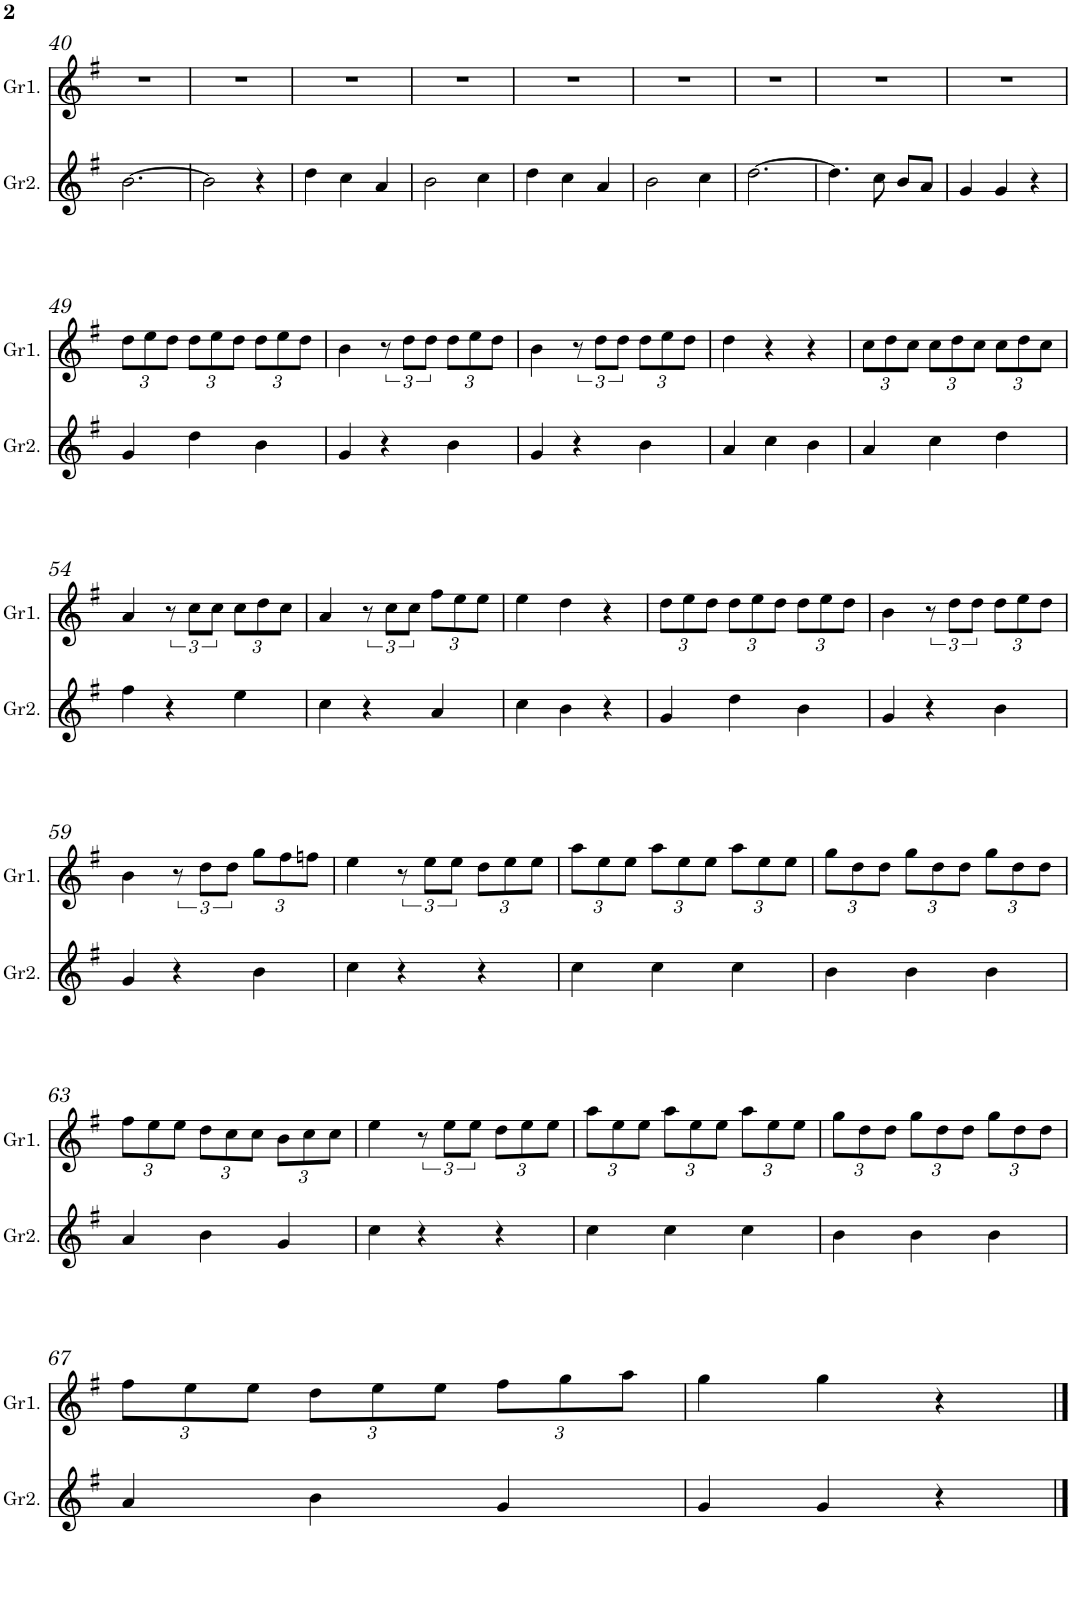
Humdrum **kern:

**kern	**kern
*part2	*part1
*staff2	*staff1
*I"Gralla2	*I"Gralla1
*I'Gr2.	*I'Gr1.
!!LO:PB:g=z
*clefG2	*clefG2
*k[f#]	*k[f#]
*M3/4	*M3/4
=40	=40
[2.b\	2.r
=41	=41
2b\]	2.r
4r	.
=42	=42
4dd\	2.r
4cc\	.
4a/	.
=43	=43
2b\	2.r
4cc\	.
=44	=44
4dd\	2.r
4cc\	.
4a/	.
=45	=45
2b\	2.r
4cc\	.
=46	=46
[2.dd\	2.r
=47	=47
4.dd\]	2.r
8cc\	.
8b/L	.
8a/J	.
=48	=48
4g/	2.r
4g/	.
4r	.
!!LO:LB:g=z
=49	=49
*	*Xbrackettup
4g/	12dd\L
.	12ee\
.	12dd\J
4dd\	12dd\L
.	12ee\
.	12dd\J
4b\	12dd\L
.	12ee\
.	12dd\J
=50	=50
4g/	4b\
*	*brackettup
4r	12r
.	12dd\L
.	12dd\J
*	*Xbrackettup
4b\	12dd\L
.	12ee\
.	12dd\J
=51	=51
4g/	4b\
*	*brackettup
4r	12r
.	12dd\L
.	12dd\J
*	*Xbrackettup
4b\	12dd\L
.	12ee\
.	12dd\J
=52	=52
4a/	4dd\
4cc\	4r
4b\	4r
=53	=53
4a/	12cc\L
.	12dd\
.	12cc\J
4cc\	12cc\L
.	12dd\
.	12cc\J
4dd\	12cc\L
.	12dd\
.	12cc\J
!!LO:LB:g=z
=54	=54
4ff#\	4a/
*	*brackettup
4r	12r
.	12cc\L
.	12cc\J
*	*Xbrackettup
4ee\	12cc\L
.	12dd\
.	12cc\J
=55	=55
4cc\	4a/
*	*brackettup
4r	12r
.	12cc\L
.	12cc\J
*	*Xbrackettup
4a/	12ff#\L
.	12ee\
.	12ee\J
=56	=56
4cc\	4ee\
4b\	4dd\
4r	4r
=57	=57
4g/	12dd\L
.	12ee\
.	12dd\J
4dd\	12dd\L
.	12ee\
.	12dd\J
4b\	12dd\L
.	12ee\
.	12dd\J
=58	=58
4g/	4b\
*	*brackettup
4r	12r
.	12dd\L
.	12dd\J
*	*Xbrackettup
4b\	12dd\L
.	12ee\
.	12dd\J
!!LO:LB:g=z
=59	=59
4g/	4b\
*	*brackettup
4r	12r
.	12dd\L
.	12dd\J
*	*Xbrackettup
4b\	12gg\L
.	12ff#\
.	12ffn\J
=60	=60
4cc\	4ee\
*	*brackettup
4r	12r
.	12ee\L
.	12ee\J
*	*Xbrackettup
4r	12dd\L
.	12ee\
.	12ee\J
=61	=61
4cc\	12aa\L
.	12ee\
.	12ee\J
4cc\	12aa\L
.	12ee\
.	12ee\J
4cc\	12aa\L
.	12ee\
.	12ee\J
=62	=62
4b\	12gg\L
.	12dd\
.	12dd\J
4b\	12gg\L
.	12dd\
.	12dd\J
4b\	12gg\L
.	12dd\
.	12dd\J
!!LO:LB:g=z
=63	=63
4a/	12ff#\L
.	12ee\
.	12ee\J
4b\	12dd\L
.	12cc\
.	12cc\J
4g/	12b\L
.	12cc\
.	12cc\J
=64	=64
4cc\	4ee\
*	*brackettup
4r	12r
.	12ee\L
.	12ee\J
*	*Xbrackettup
4r	12dd\L
.	12ee\
.	12ee\J
=65	=65
4cc\	12aa\L
.	12ee\
.	12ee\J
4cc\	12aa\L
.	12ee\
.	12ee\J
4cc\	12aa\L
.	12ee\
.	12ee\J
=66	=66
4b\	12gg\L
.	12dd\
.	12dd\J
4b\	12gg\L
.	12dd\
.	12dd\J
4b\	12gg\L
.	12dd\
.	12dd\J
!!LO:LB:g=z
=67	=67
4a/	12ff#\L
.	12ee\
.	12ee\J
4b\	12dd\L
.	12ee\
.	12ee\J
4g/	12ff#\L
.	12gg\
.	12aa\J
=68	=68
4g/	4gg\
4g/	4gg\
4r	4r
==	==
*-	*-
